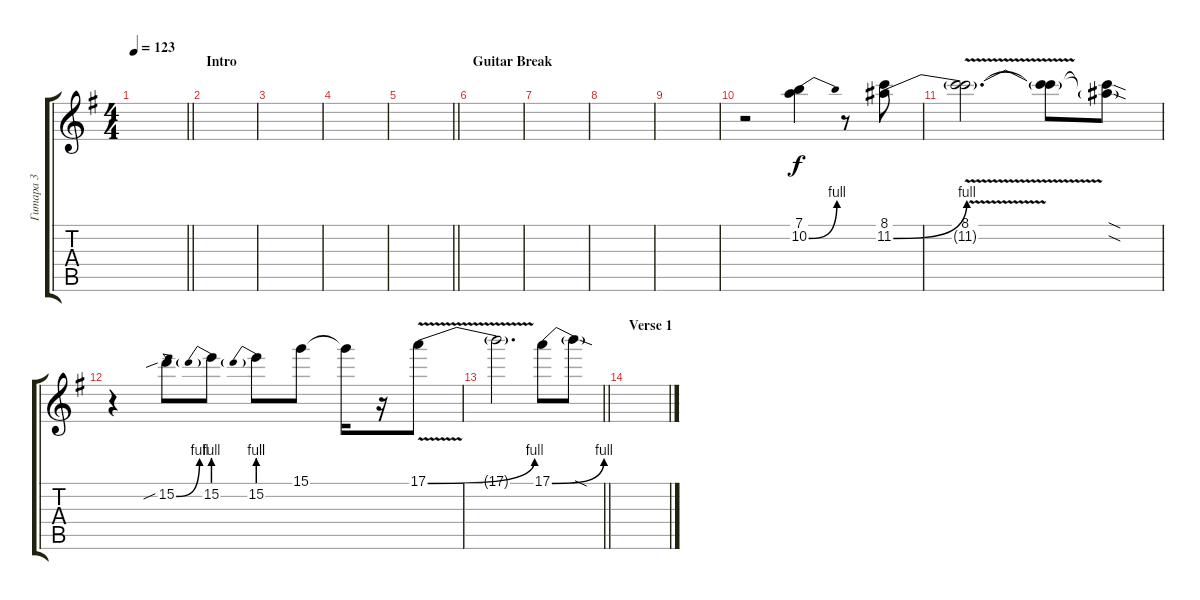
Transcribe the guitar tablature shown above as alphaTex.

\track ("Гитара 3" "Гитара 3") {instrument distortionguitar}
\staff {score tabs}
\tuning (E4 B3 G3 D3 A2 E2) {hide}
\ts (4 4)
\tempo 123
\clef g2
\barLineRight lightlight
\ks eminor
|
\section ("" "Intro")
|
|
|
\barLineRight lightlight
|
\section ("" "Guitar Break")
|
|
|
|
r.2 (7.1 10.2{be (bend 0 0 60 4)}).4 r.8 (8.1 11.2{be (bend 0 0 60 4)}).8 |
(8.1{v} 11.2{v t}).2{d} (8.1{t} 11.2{t}).8 (8.1{sod t} 11.2{sod t}).8 |
r.4 15.2{be (bend 0 0 60 4) sib}.8 15.2{be (prebend 0 4 60 4)}.8 15.2{be (prebend 0 4 60 4)}.8 15.1.8 15.1{t}.16 r.16 17.1{be (bend 0 0 60 4) v}.8 |
\barLineRight lightlight
17.1{t}.2{d} 17.1{be (bend 0 0 60 4)}.8 17.1{sod t}.8 |
\section ("" "Verse 1")
